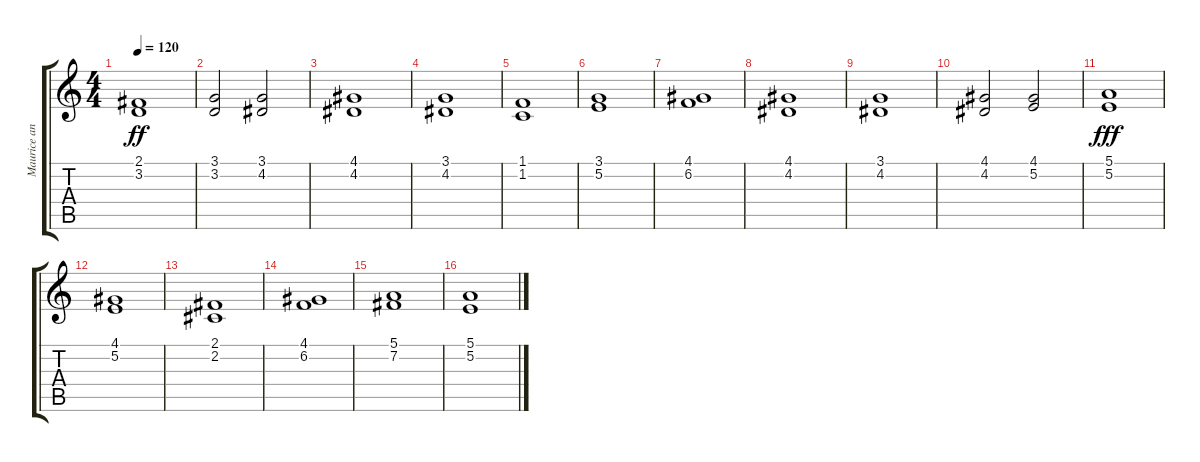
\track ("Maurice and Robin" "Maurice an") {instrument voiceoohs}
\staff {score tabs}
\tuning (E4 B3 G3 D3 A2 E2) {hide}
\ts (4 4)
\tempo 120
\clef g2
\ks c
(2.1 3.2).1{dy ff} |
(3.1 3.2).2 (3.1 4.2).2 |
(4.1 4.2).1{volume 12 instrument choiraahs} |
(3.1 4.2).1 |
(1.1 1.2).1 |
(3.1 5.2).1 |
(4.1 6.2).1 |
(4.1 4.2).1 |
(3.1 4.2).1 |
(4.1 4.2).2 (4.1 5.2).2 |
(5.1 5.2).1{dy fff volume 14 instrument choiraahs} |
(4.1 5.2).1 |
(2.1 2.2).1 |
(4.1 6.2).1 |
(5.1 7.2).1 |
(5.1 5.2).1
